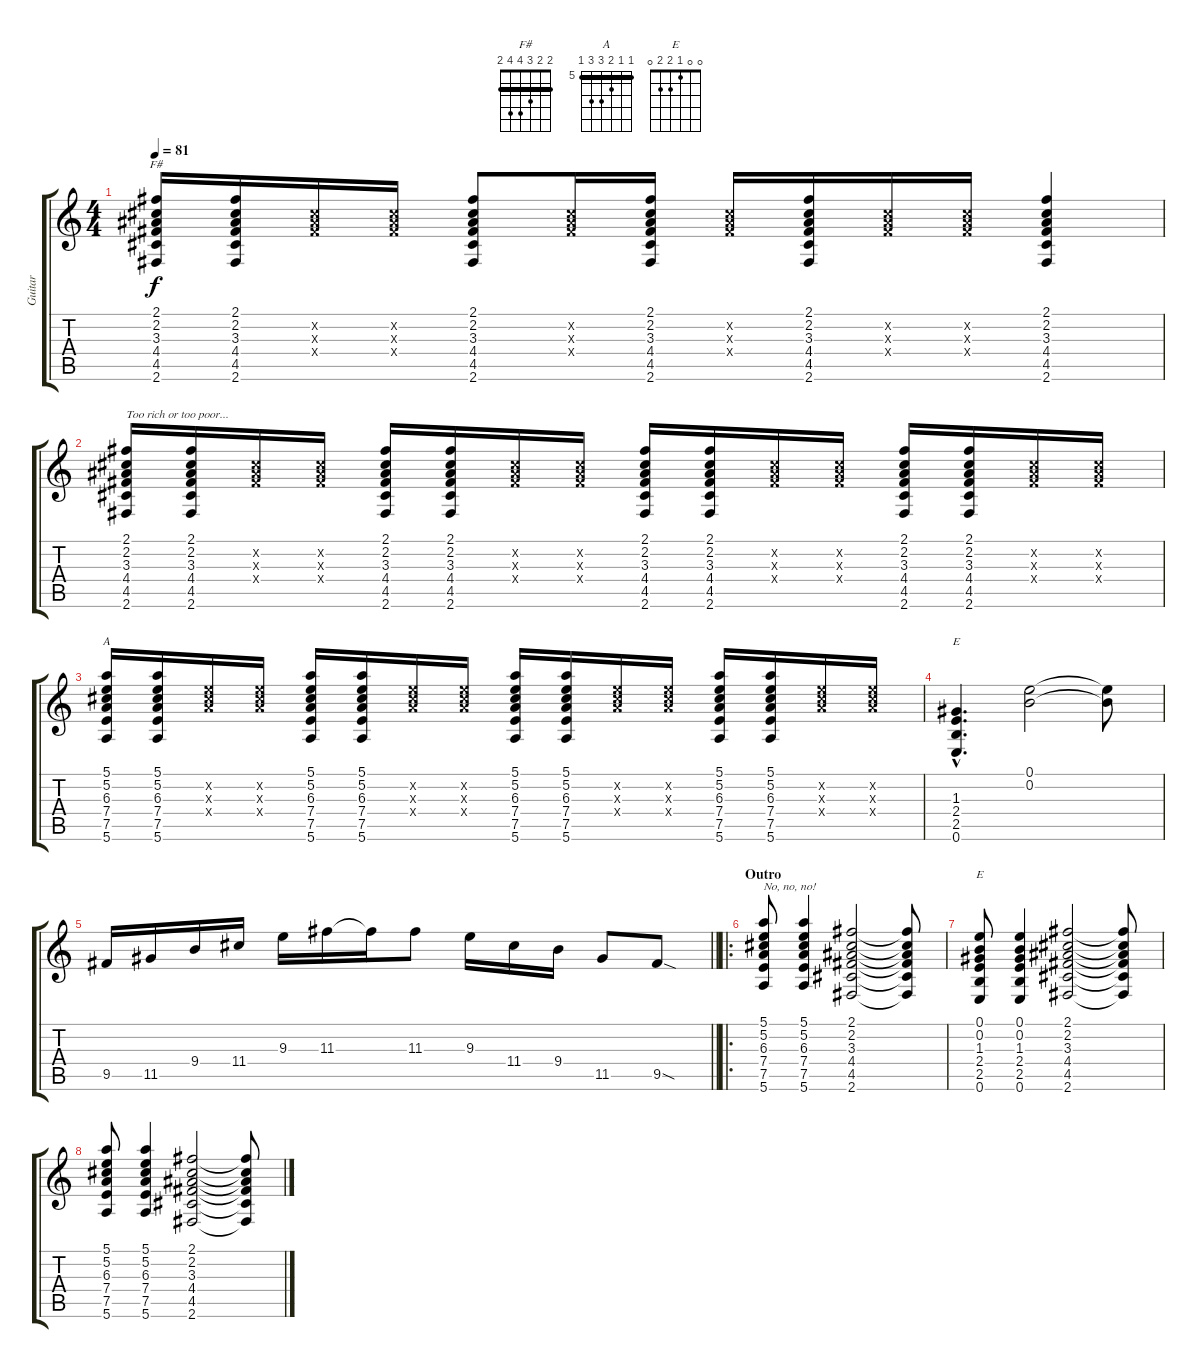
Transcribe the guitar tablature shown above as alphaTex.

\track ("Guitar" "Guitar") {instrument overdrivenguitar}
\staff {score tabs}
\tuning (E4 B3 G3 D3 A2 E2) {hide}
\chord ("F#" 2 2 3 4 4 2) {barre 2}
\chord ("A" 5 5 6 7 7 5) {firstfret 5 barre 5}
\chord ("E" x x 1 2 2 0)
\chord ("E" 0 0 1 2 2 0)
\ts (4 4)
\tempo 81
\clef g2
\ks c
(2.1 2.2 3.3 4.4 4.5 2.6).16{ch "F#" dy f} (2.1 2.2 3.3 4.4 4.5 2.6).16 (2.2{x} 3.3{x} 4.4{x}).16 (2.2{x} 3.3{x} 4.4{x}).16 (2.1 2.2 3.3 4.4 4.5 2.6).8 (2.2{x} 3.3{x} 4.4{x}).16 (2.1 2.2 3.3 4.4 4.5 2.6).16 (2.2{x} 3.3{x} 4.4{x}).16 (2.1 2.2 3.3 4.4 4.5 2.6).16 (2.2{x} 3.3{x} 4.4{x}).16 (2.2{x} 3.3{x} 4.4{x}).16 (2.1 2.2 3.3 4.4 4.5 2.6).4 |
(2.1 2.2 3.3 4.4 4.5 2.6).16{txt "Too rich or too poor..."} (2.1 2.2 3.3 4.4 4.5 2.6).16 (2.2{x} 3.3{x} 4.4{x}).16 (2.2{x} 3.3{x} 4.4{x}).16 (2.1 2.2 3.3 4.4 4.5 2.6).16 (2.1 2.2 3.3 4.4 4.5 2.6).16 (2.2{x} 3.3{x} 4.4{x}).16 (2.2{x} 3.3{x} 4.4{x}).16 (2.1 2.2 3.3 4.4 4.5 2.6).16 (2.1 2.2 3.3 4.4 4.5 2.6).16 (2.2{x} 3.3{x} 4.4{x}).16 (2.2{x} 3.3{x} 4.4{x}).16 (2.1 2.2 3.3 4.4 4.5 2.6).16 (2.1 2.2 3.3 4.4 4.5 2.6).16 (2.2{x} 3.3{x} 4.4{x}).16 (2.2{x} 3.3{x} 4.4{x}).16 |
(5.1 5.2 6.3 7.4 7.5 5.6).16{ch "A"} (5.1 5.2 6.3 7.4 7.5 5.6).16 (5.2{x} 6.3{x} 7.4{x}).16 (5.2{x} 6.3{x} 7.4{x}).16 (5.1 5.2 6.3 7.4 7.5 5.6).16 (5.1 5.2 6.3 7.4 7.5 5.6).16 (5.2{x} 6.3{x} 7.4{x}).16 (5.2{x} 6.3{x} 7.4{x}).16 (5.1 5.2 6.3 7.4 7.5 5.6).16 (5.1 5.2 6.3 7.4 7.5 5.6).16 (5.2{x} 6.3{x} 7.4{x}).16 (5.2{x} 6.3{x} 7.4{x}).16 (5.1 5.2 6.3 7.4 7.5 5.6).16 (5.1 5.2 6.3 7.4 7.5 5.6).16 (5.2{x} 6.3{x} 7.4{x}).16 (5.2{x} 6.3{x} 7.4{x}).16 |
(1.3{hac} 2.4{hac} 2.5{hac} 0.6{hac}).4{d ch "E"} (0.1 0.2).2 (0.1{t} 0.2{t}).8 |
\barLineRight lightlight
9.5.16 11.5.16 9.4.16 11.4.16 9.3.16 11.3.16 11.3{t}.16 11.3.8 9.3.16 11.4.16 9.4.16 11.5.8 9.5{sod}.8 |
\ro
\section ("" "Outro")
(5.1 5.2 6.3 7.4 7.5 5.6).8{txt "No, no, no!"} (5.1 5.2 6.3 7.4 7.5 5.6).4 (2.1 2.2 3.3 4.4 4.5 2.6).2 (2.1{t} 2.2{t} 3.3{t} 4.4{t} 4.5{t} 2.6{t}).8 |
(0.1 0.2 1.3 2.4 2.5 0.6).8{ch "E"} (0.1 0.2 1.3 2.4 2.5 0.6).4 (2.1 2.2 3.3 4.4 4.5 2.6).2 (2.1{t} 2.2{t} 3.3{t} 4.4{t} 4.5{t} 2.6{t}).8 |
(5.1 5.2 6.3 7.4 7.5 5.6).8 (5.1 5.2 6.3 7.4 7.5 5.6).4 (2.1 2.2 3.3 4.4 4.5 2.6).2 (2.1{t} 2.2{t} 3.3{t} 4.4{t} 4.5{t} 2.6{t}).8
